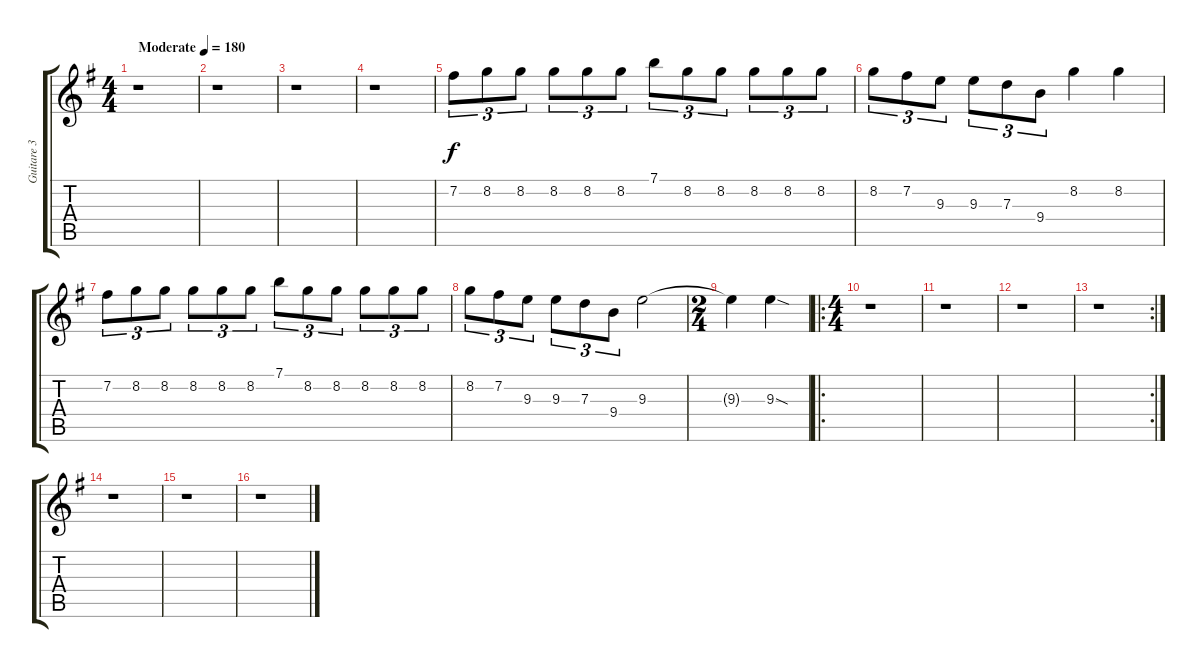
\track ("Guitare 3" "Guitare 3") {instrument distortionguitar}
\staff {score tabs}
\tuning (E4 B3 G3 D3 A2 E2) {hide}
\ts (4 4)
\tempo (180 "Moderate")
\clef g2
\ks g
r.1{dy f instrument distortionguitar} |
r.1 |
r.1 |
r.1 |
7.2.8{tu (3 2)} 8.2.8{tu (3 2)} 8.2.8{tu (3 2)} 8.2.8{tu (3 2)} 8.2.8{tu (3 2)} 8.2.8{tu (3 2)} 7.1.8{tu (3 2)} 8.2.8{tu (3 2)} 8.2.8{tu (3 2)} 8.2.8{tu (3 2)} 8.2.8{tu (3 2)} 8.2.8{tu (3 2)} |
8.2.8{tu (3 2)} 7.2.8{tu (3 2)} 9.3.8{tu (3 2)} 9.3.8{tu (3 2)} 7.3.8{tu (3 2)} 9.4.8{tu (3 2)} 8.2.4 8.2.4 |
7.2.8{tu (3 2)} 8.2.8{tu (3 2)} 8.2.8{tu (3 2)} 8.2.8{tu (3 2)} 8.2.8{tu (3 2)} 8.2.8{tu (3 2)} 7.1.8{tu (3 2)} 8.2.8{tu (3 2)} 8.2.8{tu (3 2)} 8.2.8{tu (3 2)} 8.2.8{tu (3 2)} 8.2.8{tu (3 2)} |
8.2.8{tu (3 2)} 7.2.8{tu (3 2)} 9.3.8{tu (3 2)} 9.3.8{tu (3 2)} 7.3.8{tu (3 2)} 9.4.8{tu (3 2)} 9.3.2 |
\ts (2 4)
9.3{t}.4 9.3{sod}.4 |
\ro
\ts (4 4)
r.1 |
r.1 |
r.1 |
\rc 2
r.1 |
r.1 |
r.1 |
r.1
